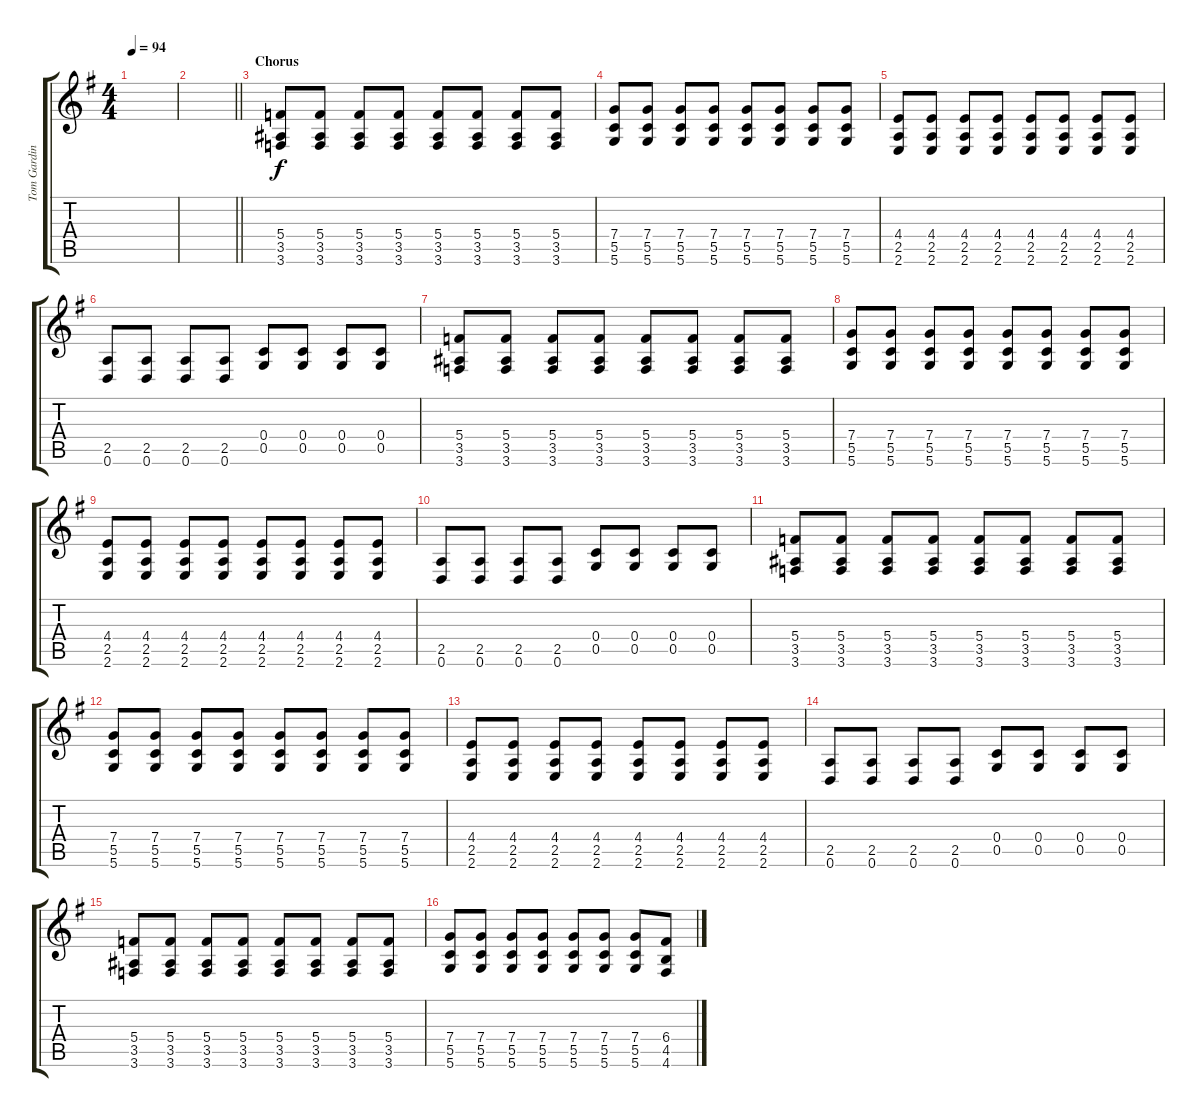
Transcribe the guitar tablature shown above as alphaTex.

\track ("Tom Gardiner - lead/rhythm guitar" "Tom Gardin") {instrument distortionguitar}
\staff {score tabs}
\tuning (D4 A3 F3 C3 G2 D2) {hide}
\ts (4 4)
\tempo 94
\clef g2
\ks eminor
|
\barLineRight lightlight
|
\section ("" "Chorus")
(5.4 3.5 3.6).8 (5.4 3.5 3.6).8 (5.4 3.5 3.6).8 (5.4 3.5 3.6).8 (5.4 3.5 3.6).8 (5.4 3.5 3.6).8 (5.4 3.5 3.6).8 (5.4 3.5 3.6).8 |
(7.4 5.5 5.6).8 (7.4 5.5 5.6).8 (7.4 5.5 5.6).8 (7.4 5.5 5.6).8 (7.4 5.5 5.6).8 (7.4 5.5 5.6).8 (7.4 5.5 5.6).8 (7.4 5.5 5.6).8 |
(4.4 2.5 2.6).8 (4.4 2.5 2.6).8 (4.4 2.5 2.6).8 (4.4 2.5 2.6).8 (4.4 2.5 2.6).8 (4.4 2.5 2.6).8 (4.4 2.5 2.6).8 (4.4 2.5 2.6).8 |
(2.5 0.6).8 (2.5 0.6).8 (2.5 0.6).8 (2.5 0.6).8 (0.4 0.5).8 (0.4 0.5).8 (0.4 0.5).8 (0.4 0.5).8 |
(5.4 3.5 3.6).8 (5.4 3.5 3.6).8 (5.4 3.5 3.6).8 (5.4 3.5 3.6).8 (5.4 3.5 3.6).8 (5.4 3.5 3.6).8 (5.4 3.5 3.6).8 (5.4 3.5 3.6).8 |
(7.4 5.5 5.6).8 (7.4 5.5 5.6).8 (7.4 5.5 5.6).8 (7.4 5.5 5.6).8 (7.4 5.5 5.6).8 (7.4 5.5 5.6).8 (7.4 5.5 5.6).8 (7.4 5.5 5.6).8 |
(4.4 2.5 2.6).8 (4.4 2.5 2.6).8 (4.4 2.5 2.6).8 (4.4 2.5 2.6).8 (4.4 2.5 2.6).8 (4.4 2.5 2.6).8 (4.4 2.5 2.6).8 (4.4 2.5 2.6).8 |
(2.5 0.6).8 (2.5 0.6).8 (2.5 0.6).8 (2.5 0.6).8 (0.4 0.5).8 (0.4 0.5).8 (0.4 0.5).8 (0.4 0.5).8 |
(5.4 3.5 3.6).8 (5.4 3.5 3.6).8 (5.4 3.5 3.6).8 (5.4 3.5 3.6).8 (5.4 3.5 3.6).8 (5.4 3.5 3.6).8 (5.4 3.5 3.6).8 (5.4 3.5 3.6).8 |
(7.4 5.5 5.6).8 (7.4 5.5 5.6).8 (7.4 5.5 5.6).8 (7.4 5.5 5.6).8 (7.4 5.5 5.6).8 (7.4 5.5 5.6).8 (7.4 5.5 5.6).8 (7.4 5.5 5.6).8 |
(4.4 2.5 2.6).8 (4.4 2.5 2.6).8 (4.4 2.5 2.6).8 (4.4 2.5 2.6).8 (4.4 2.5 2.6).8 (4.4 2.5 2.6).8 (4.4 2.5 2.6).8 (4.4 2.5 2.6).8 |
(2.5 0.6).8 (2.5 0.6).8 (2.5 0.6).8 (2.5 0.6).8 (0.4 0.5).8 (0.4 0.5).8 (0.4 0.5).8 (0.4 0.5).8 |
(5.4 3.5 3.6).8 (5.4 3.5 3.6).8 (5.4 3.5 3.6).8 (5.4 3.5 3.6).8 (5.4 3.5 3.6).8 (5.4 3.5 3.6).8 (5.4 3.5 3.6).8 (5.4 3.5 3.6).8 |
(7.4 5.5 5.6).8 (7.4 5.5 5.6).8 (7.4 5.5 5.6).8 (7.4 5.5 5.6).8 (7.4 5.5 5.6).8 (7.4 5.5 5.6).8 (7.4 5.5 5.6).8 (6.4 4.5 4.6).8
